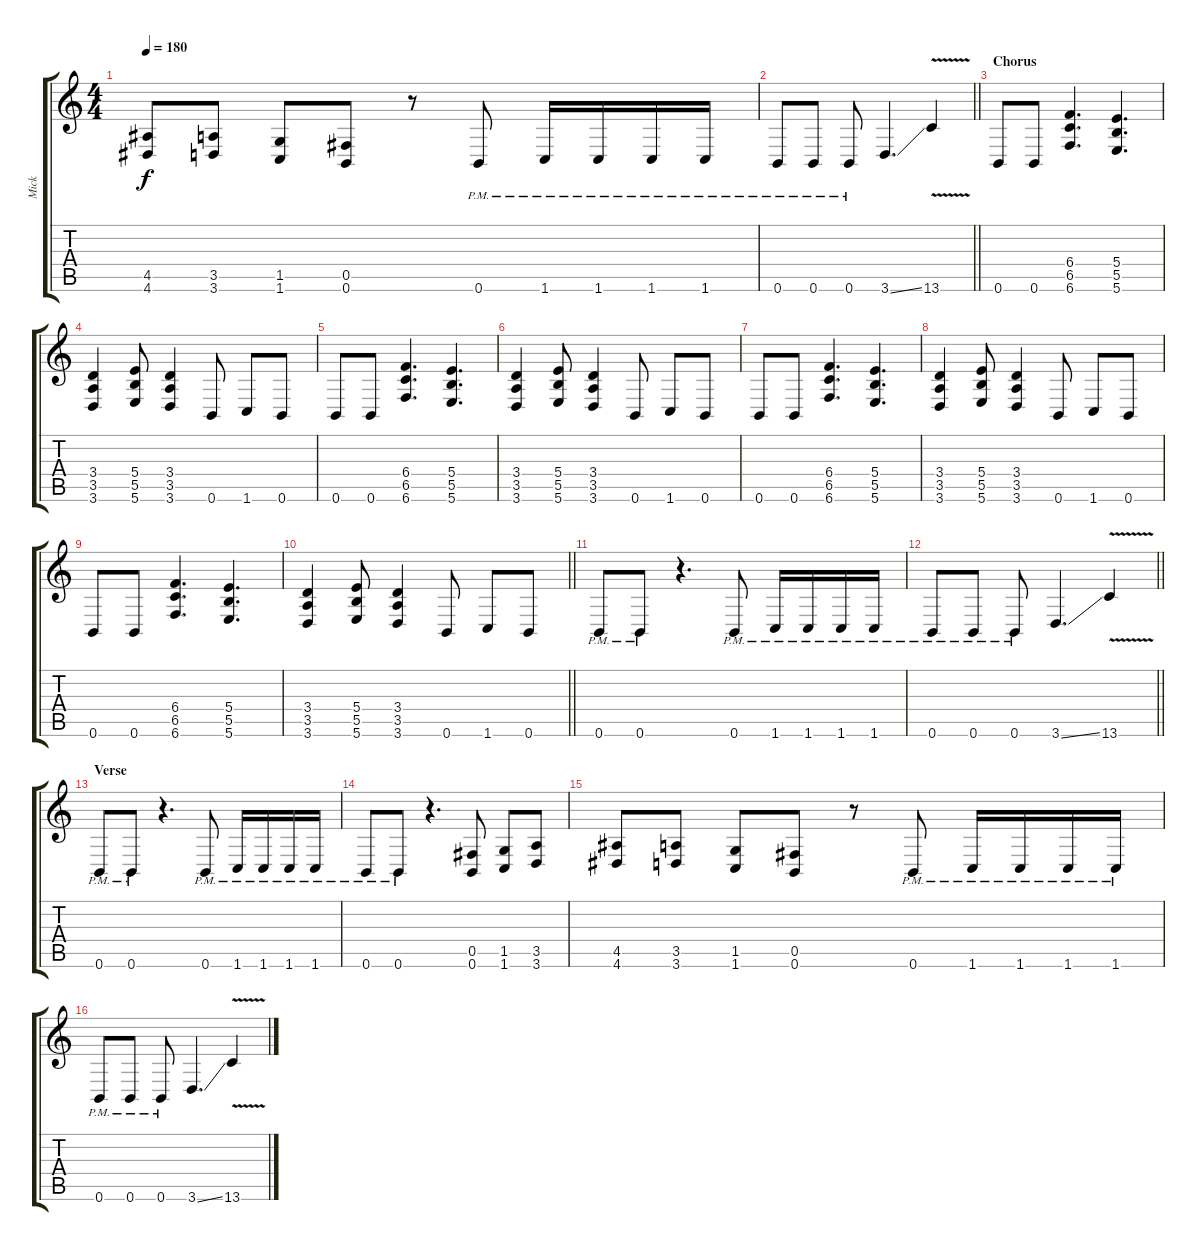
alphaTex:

\track ("Mick" "Mick") {instrument distortionguitar}
\staff {score tabs}
\tuning (Db4 Ab3 E3 B2 Gb2 B1) {hide}
\ts (4 4)
\tempo 180
\clef g2
\ks c
(4.5 4.6).8{dy f} (3.5 3.6).8 (1.5 1.6).8 (0.5 0.6).8 r.8 0.6{pm}.8 1.6{pm}.16 1.6{pm}.16 1.6{pm}.16 1.6{pm}.16 |
\barLineRight lightlight
0.6{pm}.8 0.6{pm}.8 0.6{pm}.8 3.6{ss}.4{d} 13.6{v}.4 |
\section ("" "Chorus")
0.6.8 0.6.8 (6.4 6.5 6.6).4{d} (5.4 5.5 5.6).4{d} |
(3.4 3.5 3.6).4 (5.4 5.5 5.6).8 (3.4 3.5 3.6).4 0.6.8 1.6.8 0.6.8 |
0.6.8 0.6.8 (6.4 6.5 6.6).4{d} (5.4 5.5 5.6).4{d} |
(3.4 3.5 3.6).4 (5.4 5.5 5.6).8 (3.4 3.5 3.6).4 0.6.8 1.6.8 0.6.8 |
0.6.8 0.6.8 (6.4 6.5 6.6).4{d} (5.4 5.5 5.6).4{d} |
(3.4 3.5 3.6).4 (5.4 5.5 5.6).8 (3.4 3.5 3.6).4 0.6.8 1.6.8 0.6.8 |
0.6.8 0.6.8 (6.4 6.5 6.6).4{d} (5.4 5.5 5.6).4{d} |
\barLineRight lightlight
(3.4 3.5 3.6).4 (5.4 5.5 5.6).8 (3.4 3.5 3.6).4 0.6.8 1.6.8 0.6.8 |
0.6{pm}.8 0.6{pm}.8 r.4{d} 0.6{pm}.8 1.6{pm}.16 1.6{pm}.16 1.6{pm}.16 1.6{pm}.16 |
\barLineRight lightlight
0.6{pm}.8 0.6{pm}.8 0.6{pm}.8 3.6{ss}.4{d} 13.6{v}.4 |
\section ("" "Verse")
0.6{pm}.8 0.6{pm}.8 r.4{d} 0.6{pm}.8 1.6{pm}.16 1.6{pm}.16 1.6{pm}.16 1.6{pm}.16 |
0.6{pm}.8 0.6{pm}.8 r.4{d} (0.5 0.6).8 (1.5 1.6).8 (3.5 3.6).8 |
(4.5 4.6).8 (3.5 3.6).8 (1.5 1.6).8 (0.5 0.6).8 r.8 0.6{pm}.8 1.6{pm}.16 1.6{pm}.16 1.6{pm}.16 1.6{pm}.16 |
0.6{pm}.8 0.6{pm}.8 0.6{pm}.8 3.6{ss}.4{d} 13.6{v}.4
